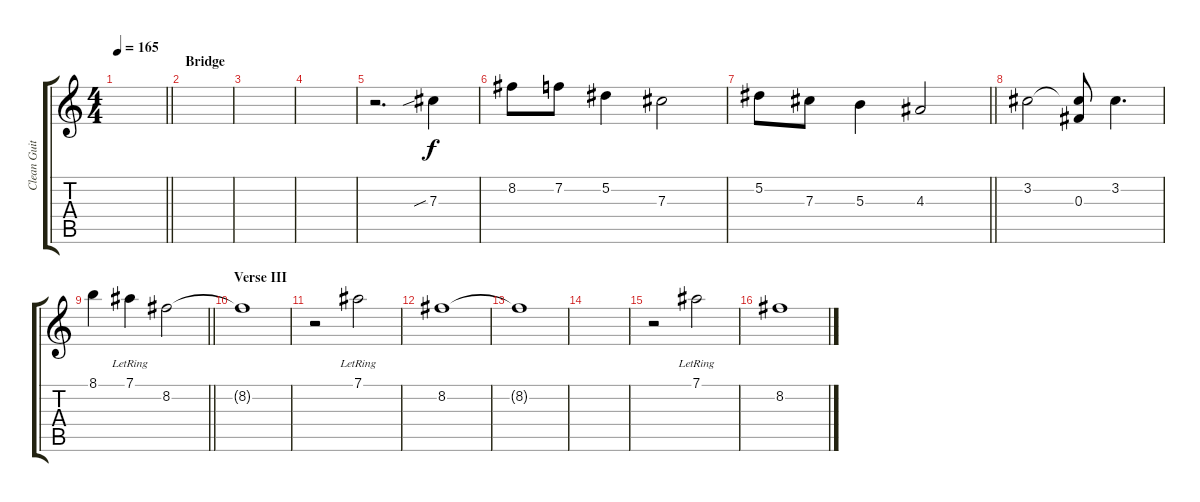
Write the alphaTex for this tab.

\track ("Clean Guitar" "Clean Guit") {instrument electricguitarjazz}
\staff {score tabs}
\tuning (Eb4 Bb3 Gb3 Db3 Ab2 Eb2) {hide}
\ts (4 4)
\tempo 165
\clef g2
\barLineRight lightlight
\ks c
|
\section ("" "Bridge")
|
|
|
r.2{d} 7.3{sib}.4 |
8.2.8 7.2.8 5.2.4 7.3.2 |
\barLineRight lightlight
5.2.8 7.3.8 5.3.4 4.3.2 |
3.2.2 (3.2{t} 0.3).8 3.2.4{d} |
\barLineRight lightlight
8.1.4 7.1{lr}.4 8.2.2 |
\section ("" "Verse III")
8.2{t}.1 |
r.2 7.1{lr}.2 |
8.2.1 |
8.2{t}.1 |
|
r.2 7.1{lr}.2 |
8.2.1
